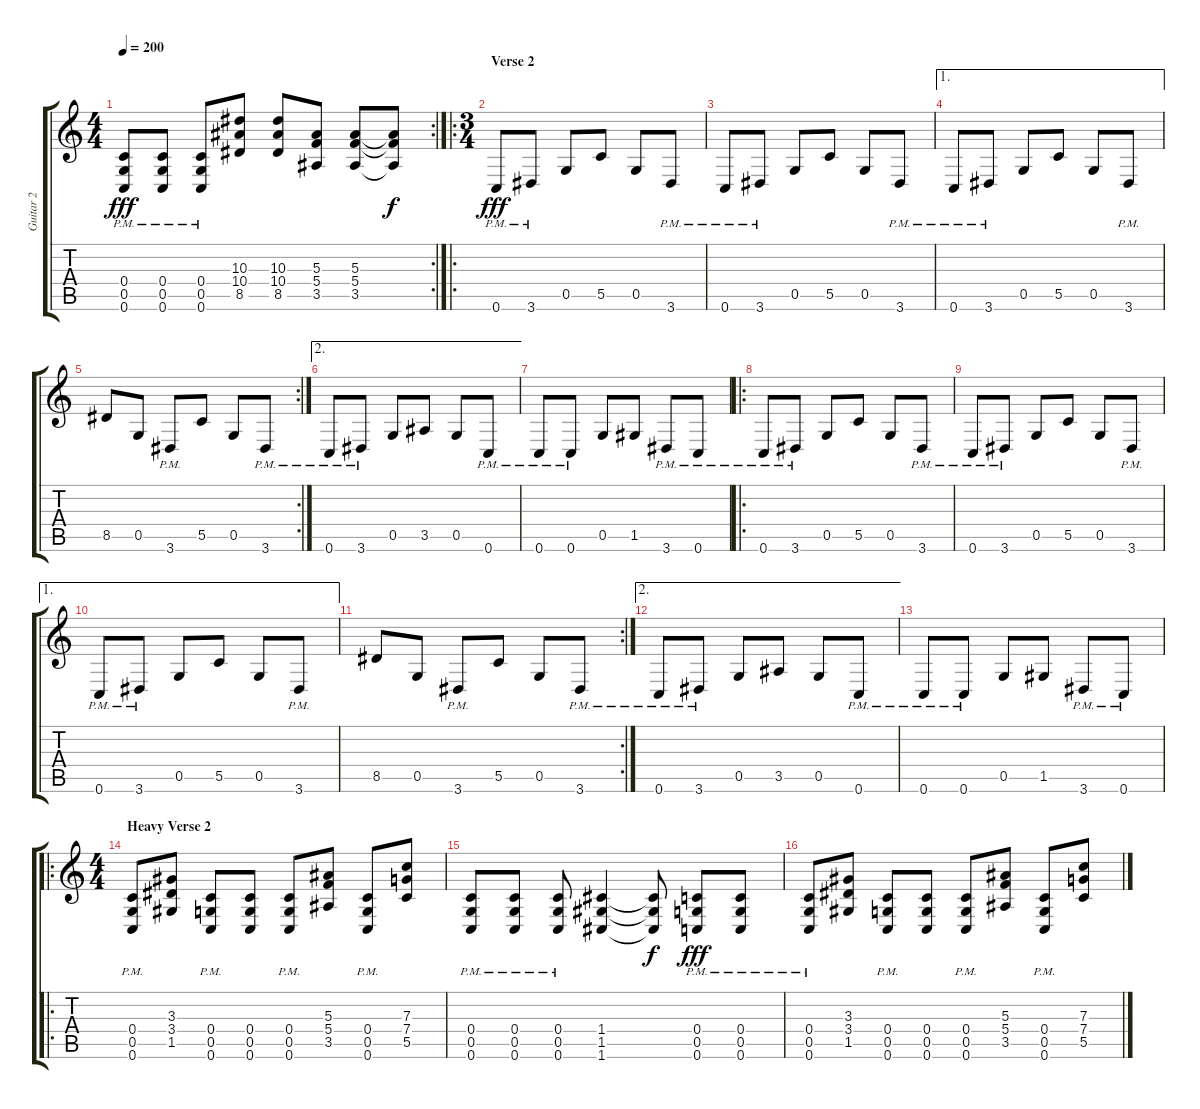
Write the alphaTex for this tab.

\track ("Guitar 2" "Guitar 2") {instrument distortionguitar}
\staff {score tabs}
\tuning (D4 A3 F3 C3 G2 C2) {hide}
\rc 2
\ts (4 4)
\tempo 200
\clef g2
\ks c
(0.4{pm} 0.5{pm} 0.6{pm}).8{dy fff} (0.4{pm} 0.5{pm} 0.6{pm}).8 (0.4{pm} 0.5{pm} 0.6{pm}).8 (10.3 10.4 8.5).8 (10.3 10.4 8.5).8 (5.3 5.4 3.5).8 (5.3 5.4 3.5).8 (5.3{t} 5.4{t} 3.5{t}).8{dy f} |
\ro
\ts (3 4)
\section ("" "Verse 2")
0.6{pm}.8{dy fff} 3.6{pm}.8 0.5.8 5.5.8 0.5.8 3.6{pm}.8 |
0.6{pm}.8 3.6{pm}.8 0.5.8 5.5.8 0.5.8 3.6{pm}.8 |
\ae 1
0.6{pm}.8 3.6{pm}.8 0.5.8 5.5.8 0.5.8 3.6{pm}.8 |
\rc 2
8.5.8 0.5.8 3.6{pm}.8 5.5.8 0.5.8 3.6{pm}.8 |
\ae 2
0.6{pm}.8 3.6{pm}.8 0.5.8 3.5.8 0.5.8 0.6{pm}.8 |
0.6{pm}.8 0.6{pm}.8 0.5.8 1.5.8 3.6{pm}.8 0.6{pm}.8 |
\ro
0.6{pm}.8 3.6{pm}.8 0.5.8 5.5.8 0.5.8 3.6{pm}.8 |
0.6{pm}.8 3.6{pm}.8 0.5.8 5.5.8 0.5.8 3.6{pm}.8 |
\ae 1
0.6{pm}.8 3.6{pm}.8 0.5.8 5.5.8 0.5.8 3.6{pm}.8 |
\rc 2
8.5.8 0.5.8 3.6{pm}.8 5.5.8 0.5.8 3.6{pm}.8 |
\ae 2
0.6{pm}.8 3.6{pm}.8 0.5.8 3.5.8 0.5.8 0.6{pm}.8 |
0.6{pm}.8 0.6{pm}.8 0.5.8 1.5.8 3.6{pm}.8 0.6{pm}.8 |
\ro
\ts (4 4)
\section ("" "Heavy Verse 2")
(0.4{pm} 0.5{pm} 0.6{pm}).8 (3.3 3.4 1.5).8 (0.4{pm} 0.5{pm} 0.6{pm}).8 (0.4 0.5 0.6).8 (0.4{pm} 0.5{pm} 0.6{pm}).8 (5.3 5.4 3.5).8 (0.4{pm} 0.5{pm} 0.6{pm}).8 (7.3 7.4 5.5).8 |
(0.4{pm} 0.5{pm} 0.6{pm}).8 (0.4{pm} 0.5{pm} 0.6).8 (0.4{pm} 0.5{pm} 0.6{pm}).8 (1.4 1.5 1.6).4 (1.4{t} 1.5{t} 1.6{t}).8{dy f} (0.4{pm} 0.5{pm} 0.6{pm}).8{dy fff} (0.4{pm} 0.5{pm} 0.6{pm}).8 |
(0.4{pm} 0.5{pm} 0.6{pm}).8 (3.3 3.4 1.5).8 (0.4{pm} 0.5{pm} 0.6{pm}).8 (0.4 0.5 0.6).8 (0.4{pm} 0.5{pm} 0.6{pm}).8 (5.3 5.4 3.5).8 (0.4{pm} 0.5{pm} 0.6{pm}).8 (7.3 7.4 5.5).8
